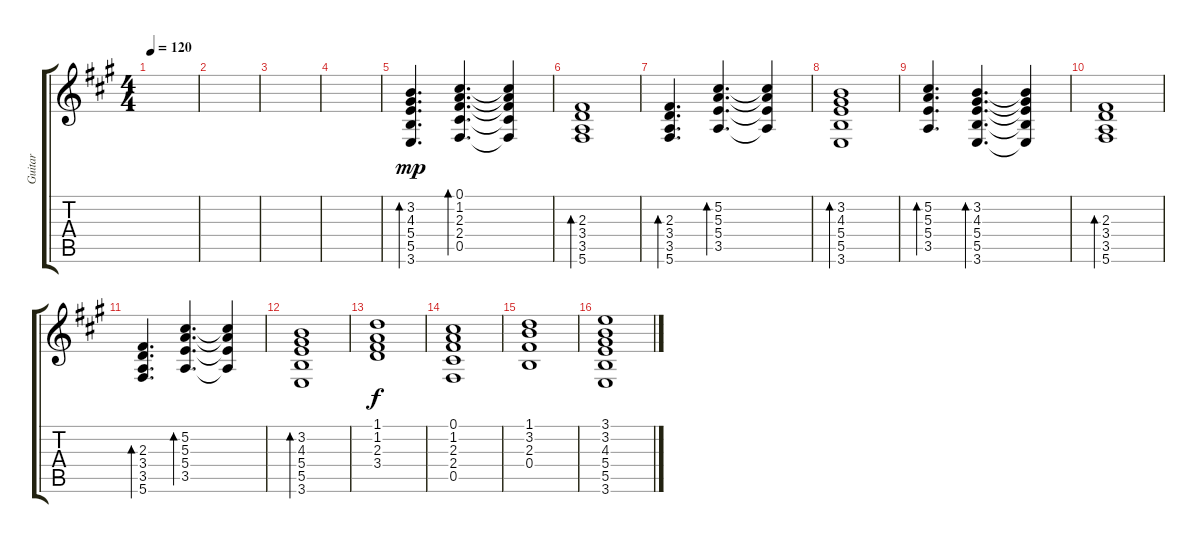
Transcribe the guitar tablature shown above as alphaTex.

\track ("Guitar" "Guitar") {instrument acousticguitarsteel}
\staff {score tabs}
\tuning (Db4 Ab3 E3 B2 Gb2 Db2) {hide}
\ts (4 4)
\tempo 120
\clef g2
\ks a
|
|
|
|
(3.2 4.3 5.4 5.5 3.6).4{d bd 60 dy mp} (0.1 1.2 2.3 2.4 0.5).4{d bd 60} (0.1{t} 1.2{t} 2.3{t} 2.4{t} 0.5{t}).4 |
(2.3 3.4 3.5 5.6).1{bd 60} |
(2.3 3.4 3.5 5.6).4{d bd 60} (5.2 5.3 5.4 3.5).4{d bd 60} (5.2{t} 5.3{t} 5.4{t} 3.5{t}).4 |
(3.2 4.3 5.4 5.5 3.6).1{bd 60} |
(5.2 5.3 5.4 3.5).4{d bd 60} (3.2 4.3 5.4 5.5 3.6).4{d bd 60} (3.2{t} 4.3{t} 5.4{t} 5.5{t} 3.6{t}).4 |
(2.3 3.4 3.5 5.6).1{bd 60} |
(2.3 3.4 3.5 5.6).4{d bd 60} (5.2 5.3 5.4 3.5).4{d bd 60} (5.2{t} 5.3{t} 5.4{t} 3.5{t}).4 |
(3.2 4.3 5.4 5.5 3.6).1{bd 60} |
(1.1 1.2 2.3 3.4).1{dy f} |
(0.1 1.2 2.3 2.4 0.5).1 |
(1.1 3.2 2.3 0.4).1 |
(3.1 3.2 4.3 5.4 5.5 3.6).1
